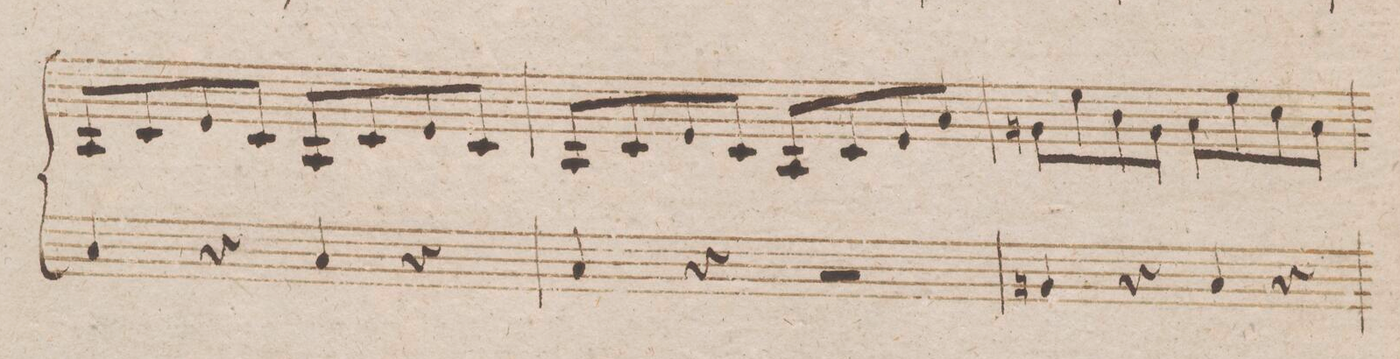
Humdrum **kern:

**kern	**dynam
*I"Baſso	*
*clefF4	*
*k[b-]	*
*met(c)	*
*M4/4	*
4C/	.
4r	.
4C/	.
4r	.
=51	=51
4C/	.
4r	.
2r	.
=52	=52
4BBn/	.
4r	.
4C/	.
4r	.
=53	=53
*-	*-
